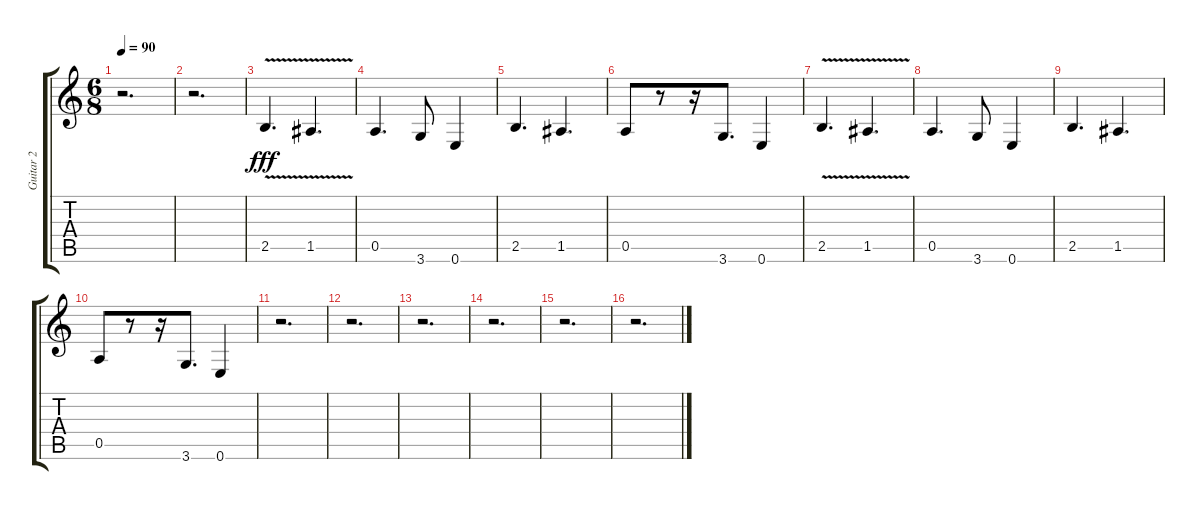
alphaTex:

\track ("Guitar 2" "Guitar 2") {instrument distortionguitar}
\staff {score tabs}
\tuning (E4 B3 G3 D3 A2 E2) {hide}
\ts (6 8)
\tempo 90
\clef g2
\ks c
r.2{d dy f} |
r.2{d} |
2.5{v}.4{d dy fff} 1.5{v}.4{d} |
0.5.4{d} 3.6.8 0.6.4 |
2.5.4{d} 1.5.4{d} |
0.5.8 r.8 r.16 3.6.8{d} 0.6.4 |
2.5{v}.4{d} 1.5{v}.4{d} |
0.5.4{d} 3.6.8 0.6.4 |
2.5.4{d} 1.5.4{d} |
0.5.8 r.8 r.16 3.6.8{d} 0.6.4 |
r.2{d} |
r.2{d} |
r.2{d} |
r.2{d} |
r.2{d} |
r.2{d}
